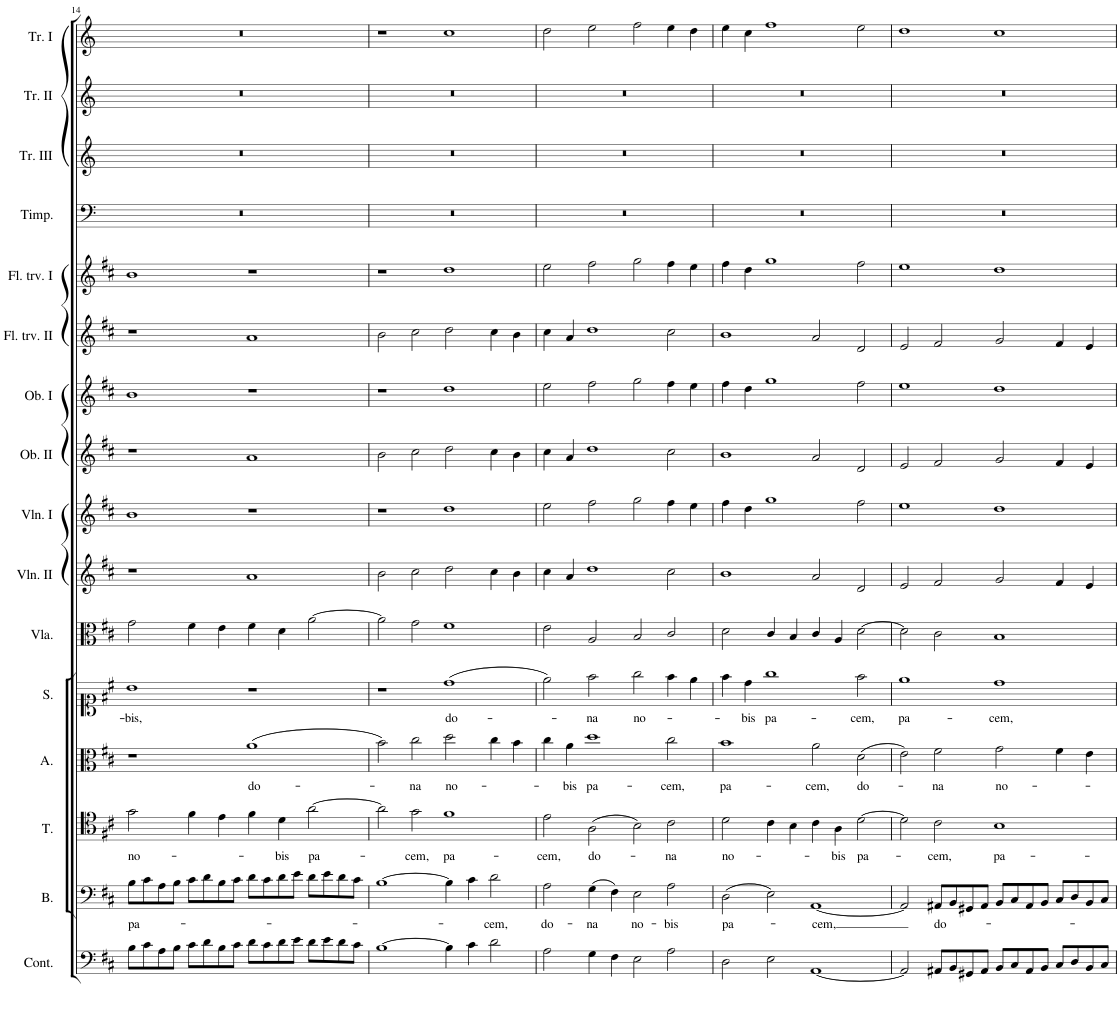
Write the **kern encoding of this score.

**kern	**kern	**kern	**text	**kern	**text	**kern	**text	**kern	**text	**kern	**kern	**kern	**kern	**kern	**kern	**kern	**kern	**kern	**kern	**kern
*part17	*part16	*part15	*part15	*part14	*part14	*part13	*part13	*part12	*part12	*part11	*part10	*part9	*part8	*part7	*part6	*part5	*part4	*part3	*part2	*part1
*staff17	*staff16	*staff15	*staff15	*staff14	*staff14	*staff13	*staff13	*staff12	*staff12	*staff11	*staff10	*staff9	*staff8	*staff7	*staff6	*staff5	*staff4	*staff3	*staff2	*staff1
*I"Continuo	*I"Continuo	*I"Basso	*	*I"Tenore	*	*I"Alto	*	*I"Soprano	*	*I"Viola	*I"Violino II	*I"Violino I	*I"Oboe II	*I"Oboe I	*I"Flauto traverso II	*I"Flauto traverso I	*I"Timpani	*I"Tromba III	*I"Tromba II	*I"Tromba I
*I'Cont.	*I'Cont.	*I'B.	*	*I'T.	*	*I'A.	*	*I'S.	*	*I'Vla.	*I'Vln. II	*I'Vln. I	*I'Ob. II	*I'Ob. I	*I'Fl. trv. II	*I'Fl. trv. I	*I'Timp.	*I'Tr. III	*I'Tr. II	*I'Tr. I
!!LO:PB:g=z
*clefF4	*clefF4	*clefF4	*	*clefC4	*	*clefC3	*	*clefC1	*	*clefC3	*clefG2	*clefG2	*clefG2	*clefG2	*clefG2	*clefG2	*clefF4	*clefG2	*clefG2	*clefG2
*	*	*	*	*	*	*	*	*	*	*	*	*	*	*	*	*	*Trd-1c-2	*Trd-1c-2	*Trd-1c-2	*Trd-1c-2
*k[f#c#]	*k[f#c#]	*k[f#c#]	*	*k[f#c#]	*	*k[f#c#]	*	*k[f#c#]	*	*k[f#c#]	*k[f#c#]	*k[f#c#]	*k[f#c#]	*k[f#c#]	*k[f#c#]	*k[f#c#]	*k[]	*k[]	*k[]	*k[]
*M4/2	*M4/2	*M4/2	*	*M4/2	*	*M4/2	*	*M4/2	*	*M4/2	*M4/2	*M4/2	*M4/2	*M4/2	*M4/2	*M4/2	*M4/2	*M4/2	*M4/2	*M4/2
*met(c|)	*met(c|)	*met(c|)	*	*met(c|)	*	*met(c|)	*	*met(c|)	*	*met(c|)	*met(c|)	*met(c|)	*met(c|)	*met(c|)	*met(c|)	*met(c|)	*met(c|)	*met(c|)	*met(c|)	*met(c|)
=14	=14	=14	=14	=14	=14	=14	=14	=14	=14	=14	=14	=14	=14	=14	=14	=14	=14	=14	=14	=14
!	!	!	!LO:LY:b	!	!LO:LY:b	!	!	!	!LO:LY:b	!	!	!	!	!	!	!	!	!	!	!
*	*	*	*	*	*	*	*	*	*	*	*	*	*	*	*	*	*^	*^	*^	*
8B\L	8B\L	8B\L	pa-	2g\	no-	1r	.	1b	-bis,	2g\	1r	1b	1r	1b	1r	1b	0r	4c	0r	4c	0r	4c	0r
8c#\	8c#\	8c#\	.	.	.	.	.	.	.	.	.	.	.	.	.	.	.	.	.	.	.	.	.
8A\	8A\	8A\	.	.	.	.	.	.	.	.	.	.	.	.	.	.	.	1..ryy	.	1..ryy	.	1..ryy	.
8B\J	8B\J	8B\J	.	.	.	.	.	.	.	.	.	.	.	.	.	.	.	.	.	.	.	.	.
8c#\L	8c#\L	8c#\L	.	4f#\	.	.	.	.	.	4f#\	.	.	.	.	.	.	.	.	.	.	.	.	.
8d\	8d\	8d\	.	.	.	.	.	.	.	.	.	.	.	.	.	.	.	.	.	.	.	.	.
8B\	8B\	8B\	.	4e\	.	.	.	.	.	4e\	.	.	.	.	.	.	.	.	.	.	.	.	.
8c#\J	8c#\J	8c#\J	.	.	.	.	.	.	.	.	.	.	.	.	.	.	.	.	.	.	.	.	.
!	!	!	!	!	!	!	!LO:LY:b	!	!	!	!	!	!	!	!	!	!	!	!	!	!	!	!
8d\L	8d\L	8d\L	.	4f#\	.	(1a	do-	1r	.	4f#\	1a	1r	1a	1r	1a	1r	.	.	.	.	.	.	.
8c#\	8c#\	8c#\	.	.	.	.	.	.	.	.	.	.	.	.	.	.	.	.	.	.	.	.	.
!	!	!	!	!	!LO:LY:b	!	!	!	!	!	!	!	!	!	!	!	!	!	!	!	!	!	!
8d\	8d\	8d\	.	4d\	-bis	.	.	.	.	4d\	.	.	.	.	.	.	.	.	.	.	.	.	.
8e\J	8e\J	8e\J	.	.	.	.	.	.	.	.	.	.	.	.	.	.	.	.	.	.	.	.	.
!	!	!	!	!	!LO:LY:b	!	!	!	!	!	!	!	!	!	!	!	!	!	!	!	!	!	!
8d\L	8d\L	8d\L	.	[2a\	pa-	.	.	.	.	[2a\	.	.	.	.	.	.	.	.	.	.	.	.	.
8e\	8e\	8e\	.	.	.	.	.	.	.	.	.	.	.	.	.	.	.	.	.	.	.	.	.
8d\	8d\	8d\	.	.	.	.	.	.	.	.	.	.	.	.	.	.	.	.	.	.	.	.	.
8c#\J	8c#\J	8c#\J	.	.	.	.	.	.	.	.	.	.	.	.	.	.	.	.	.	.	.	.	.
*	*	*	*	*	*	*	*	*	*	*	*	*	*	*	*	*	*v	*v	*	*	*v	*v	*
*	*	*	*	*	*	*	*	*	*	*	*	*	*	*	*	*	*	*v	*v	*	*
=15	=15	=15	=15	=15	=15	=15	=15	=15	=15	=15	=15	=15	=15	=15	=15	=15	=15	=15	=15	=15
[1B	[1B	[1B	.	2a\]	.	2b\)	.	1r	.	2a\]	2b\	1r	2b\	1r	2b\	1r	0r	0r	0r	1r
!	!	!	!	!	!LO:LY:b	!	!LO:LY:b	!	!	!	!	!	!	!	!	!	!	!	!	!
.	.	.	.	2g\	-cem,	2cc#\	-na	.	.	2g\	2cc#\	.	2cc#\	.	2cc#\	.	.	.	.	.
!	!	!	!	!	!LO:LY:b	!	!LO:LY:b	!	!LO:LY:b	!	!	!	!	!	!	!	!	!	!	!
4B]	4B\]	4B\]	.	1f#	pa-	2dd\	no-	(1dd	do-	1f#	2dd\	1dd	2dd\	1dd	2dd\	1dd	.	.	.	1cc
4c#	4c#\	4c#\	.	.	.	.	.	.	.	.	.	.	.	.	.	.	.	.	.	.
!	!	!	!LO:LY:b	!	!	!	!	!	!	!	!	!	!	!	!	!	!	!	!	!
2d	2d\	2d\	-cem,	.	.	4cc#\	.	.	.	.	4cc#\	.	4cc#\	.	4cc#\	.	.	.	.	.
.	.	.	.	.	.	4b\	.	.	.	.	4b\	.	4b\	.	4b\	.	.	.	.	.
=16	=16	=16	=16	=16	=16	=16	=16	=16	=16	=16	=16	=16	=16	=16	=16	=16	=16	=16	=16	=16
!	!	!	!LO:LY:b	!	!LO:LY:b	!	!	!	!	!	!	!	!	!	!	!	!	!	!	!
2A	2A\	2A\	do-	2e\	-cem,	4cc#\	.	2ee\)	.	2e\	4cc#\	2ee\	4cc#\	2ee\	4cc#\	2ee\	0r	0r	0r	2dd\
!	!	!	!	!	!	!	!LO:LY:b	!	!	!	!	!	!	!	!	!	!	!	!	!
.	.	.	.	.	.	4a\	-bis	.	.	.	4a/	.	4a/	.	4a/	.	.	.	.	.
!	!	!	!LO:LY:b	!	!LO:LY:b	!	!LO:LY:b	!	!LO:LY:b	!	!	!	!	!	!	!	!	!	!	!
4G	4G\	(4G\	-na	(2A\	do-	1dd	pa-	2ff#\	-na	2A/	1dd	2ff#\	1dd	2ff#\	1dd	2ff#\	.	.	.	2ee\
4F#	4F#\	4F#\)	.	.	.	.	.	.	.	.	.	.	.	.	.	.	.	.	.	.
!	!	!	!LO:LY:b	!	!	!	!	!	!LO:LY:b	!	!	!	!	!	!	!	!	!	!	!
2E	2E\	2E\	no-	2B\)	.	.	.	2gg\	no-	2B/	.	2gg\	.	2gg\	.	2gg\	.	.	.	2ff\
!	!	!	!LO:LY:b	!	!LO:LY:b	!	!LO:LY:b	!	!	!	!	!	!	!	!	!	!	!	!	!
2A	2A\	2A\	-bis	2c#\	-na	2cc#\	-cem,	4ff#\	.	2c#/	2cc#\	4ff#\	2cc#\	4ff#\	2cc#\	4ff#\	.	.	.	4ee\
.	.	.	.	.	.	.	.	4ee\	.	.	.	4ee\	.	4ee\	.	4ee\	.	.	.	4dd\
=17	=17	=17	=17	=17	=17	=17	=17	=17	=17	=17	=17	=17	=17	=17	=17	=17	=17	=17	=17	=17
!	!	!	!LO:LY:b	!	!LO:LY:b	!	!LO:LY:b	!	!	!	!	!	!	!	!	!	!	!	!	!
2D	2D\	(2D\	pa-	2d\	no-	1b	pa-	4ff#\	.	2d\	1b	4ff#\	1b	4ff#\	1b	4ff#\	0r	0r	0r	4ee\
!	!	!	!	!	!	!	!	!	!LO:LY:b	!	!	!	!	!	!	!	!	!	!	!
.	.	.	.	.	.	.	.	4dd\	-bis	.	.	4dd\	.	4dd\	.	4dd\	.	.	.	4cc\
!	!	!	!	!	!	!	!	!	!LO:LY:b	!	!	!	!	!	!	!	!	!	!	!
2E	2E\	2E\)	.	4c#\	.	.	.	1gg	pa-	4c#/	.	1gg	.	1gg	.	1gg	.	.	.	1ff
.	.	.	.	4B\	.	.	.	.	.	4B/	.	.	.	.	.	.	.	.	.	.
!	!	!	!LO:LY:b	!	!	!	!LO:LY:b	!	!	!	!	!	!	!	!	!	!	!	!	!
[1AA	[1AA	[1AA	-cem,	4c#\	.	2a\	-cem,	.	.	4c#/	2a/	.	2a/	.	2a/	.	.	.	.	.
!	!	!	!	!	!LO:LY:b	!	!	!	!	!	!	!	!	!	!	!	!	!	!	!
.	.	.	.	4A\	-bis	.	.	.	.	4A/	.	.	.	.	.	.	.	.	.	.
!	!	!	!	!	!LO:LY:b	!	!LO:LY:b	!	!LO:LY:b	!	!	!	!	!	!	!	!	!	!	!
.	.	.	.	[2d\	pa-	(2d\	do-	2ff#\	-cem,	[2d\	2d/	2ff#\	2d/	2ff#\	2d/	2ff#\	.	.	.	2ee\
=18	=18	=18	=18	=18	=18	=18	=18	=18	=18	=18	=18	=18	=18	=18	=18	=18	=18	=18	=18	=18
!	!	!	!	!	!	!	!	!	!LO:LY:b	!	!	!	!	!	!	!	!	!	!	!
2AA]	2AA/]	2AA/]	.	2d\]	.	2e\)	.	1ee	pa-	2d\]	2e/	1ee	2e/	1ee	2e/	1ee	0r	0r	0r	1dd
!	!	!	!LO:LY:b	!	!LO:LY:b	!	!LO:LY:b	!	!	!	!	!	!	!	!	!	!	!	!	!
8AA#X/L	8AA#X/L	8AA#X/L	do-	2c#\	-cem,	2f#\	-na	.	.	2c#\	2f#/	.	2f#/	.	2f#/	.	.	.	.	.
8BB/	8BB/	8BB/	.	.	.	.	.	.	.	.	.	.	.	.	.	.	.	.	.	.
8GG#X/	8GG#X/	8GG#X/	.	.	.	.	.	.	.	.	.	.	.	.	.	.	.	.	.	.
8AA#/J	8AA#/J	8AA#/J	.	.	.	.	.	.	.	.	.	.	.	.	.	.	.	.	.	.
!	!	!	!	!	!LO:LY:b	!	!LO:LY:b	!	!LO:LY:b	!	!	!	!	!	!	!	!	!	!	!
8BB/L	8BB/L	8BB/L	.	1B	pa-	2g\	no-	1dd	-cem,	1B	2g/	1dd	2g/	1dd	2g/	1dd	.	.	.	1cc
8C#/	8C#/	8C#/	.	.	.	.	.	.	.	.	.	.	.	.	.	.	.	.	.	.
8AA#/	8AA#/	8AA#/	.	.	.	.	.	.	.	.	.	.	.	.	.	.	.	.	.	.
8BB/J	8BB/J	8BB/J	.	.	.	.	.	.	.	.	.	.	.	.	.	.	.	.	.	.
8C#/L	8C#/L	8C#/L	.	.	.	4f#\	.	.	.	.	4f#/	.	4f#/	.	4f#/	.	.	.	.	.
8D/	8D/	8D/	.	.	.	.	.	.	.	.	.	.	.	.	.	.	.	.	.	.
8BB/	8BB/	8BB/	.	.	.	4e\	.	.	.	.	4e/	.	4e/	.	4e/	.	.	.	.	.
8C#/J	8C#/J	8C#/J	.	.	.	.	.	.	.	.	.	.	.	.	.	.	.	.	.	.
=	=	=	=	=	=	=	=	=	=	=	=	=	=	=	=	=	=	=	=	=
*-	*-	*-	*-	*-	*-	*-	*-	*-	*-	*-	*-	*-	*-	*-	*-	*-	*-	*-	*-	*-
